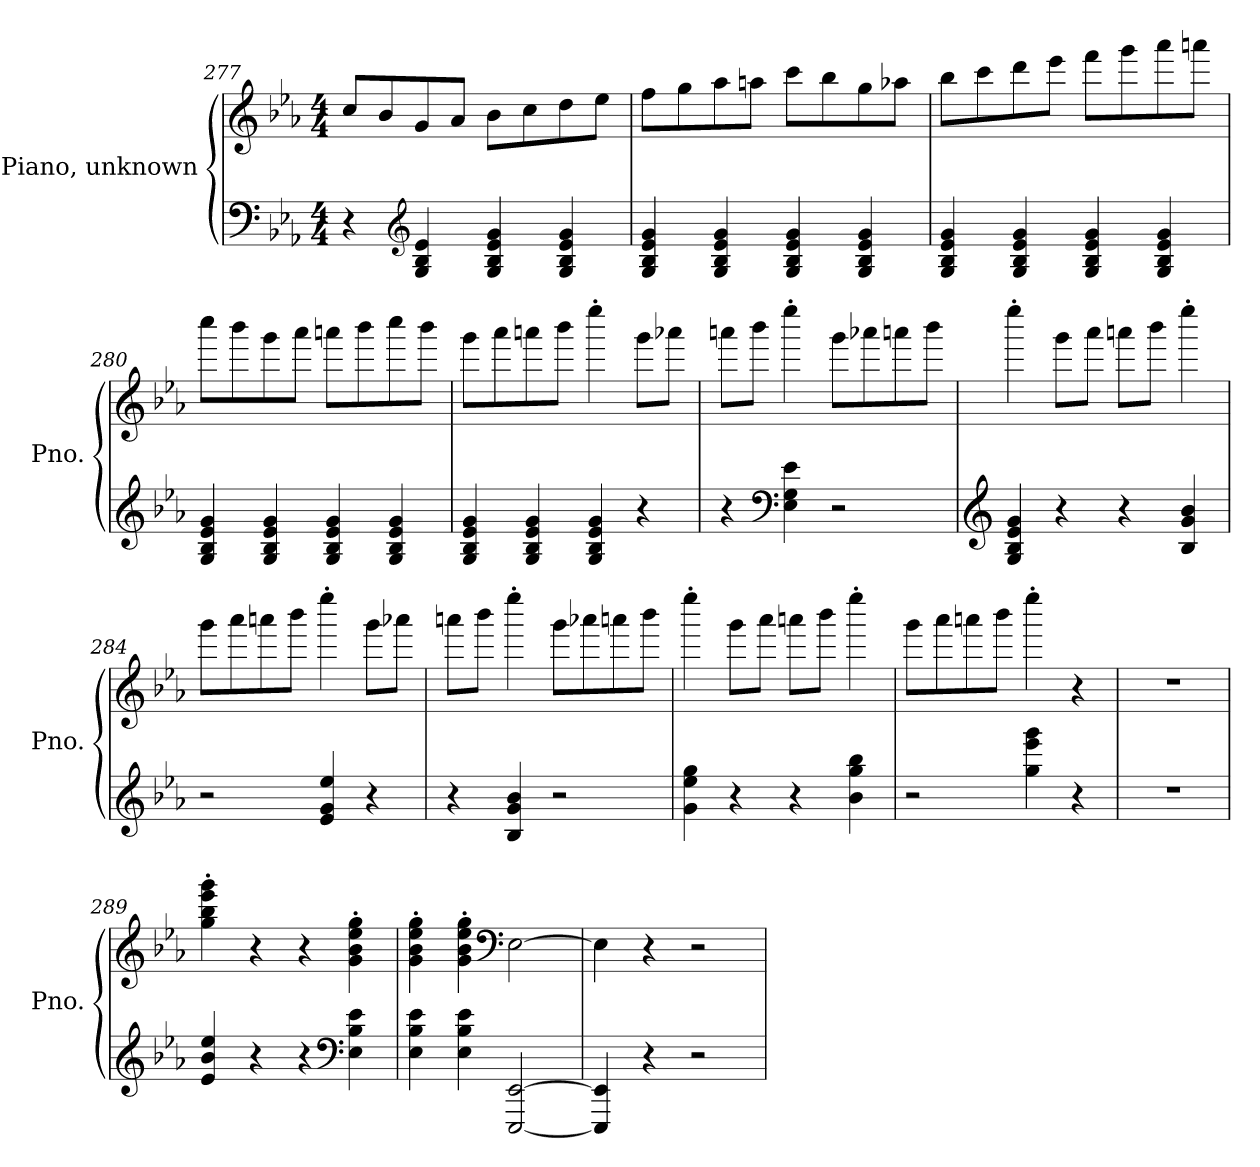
**kern	**kern
*part1	*part1
*staff2	*staff1
*I"Piano, unknown	*
*I'Pno.	*
*clefF4	*clefG2
*k[b-e-a-]	*k[b-e-a-]
*M4/4	*M4/4
=277	=277
4r	8cc/L
.	8b-/
*clefG2	*
4G/ 4B-/ 4e-/	8g/
.	8a-/J
4G/ 4B-/ 4e-/ 4g/	8b-\L
.	8cc\
4G/ 4B-/ 4e-/ 4g/	8dd\
.	8ee-\J
=278	=278
4G/ 4B-/ 4e-/ 4g/	8ff\L
.	8gg\
4G/ 4B-/ 4e-/ 4g/	8aa-\
.	8aan\J
4G/ 4B-/ 4e-/ 4g/	8ccc\L
.	8bb-\
4G/ 4B-/ 4e-/ 4g/	8gg\
.	8aa-X\J
=279	=279
4G/ 4B-/ 4e-/ 4g/	8bb-\L
.	8ccc\
4G/ 4B-/ 4e-/ 4g/	8ddd\
.	8eee-\J
4G/ 4B-/ 4e-/ 4g/	8fff\L
.	8ggg\
4G/ 4B-/ 4e-/ 4g/	8aaa-\
.	8aaan\J
!!LO:LB:g=z
=280	=280
4G/ 4B-/ 4e-/ 4g/	8cccc\L
.	8bbb-\
4G/ 4B-/ 4e-/ 4g/	8ggg\
.	8aaa-\J
4G/ 4B-/ 4e-/ 4g/	8aaan\L
.	8bbb-\
4G/ 4B-/ 4e-/ 4g/	8cccc\
.	8bbb-\J
=281	=281
4G/ 4B-/ 4e-/ 4g/	8ggg\L
.	8aaa-\
4G/ 4B-/ 4e-/ 4g/	8aaan\
.	8bbb-\J
4G/ 4B-/ 4e-/ 4g/	4eeee-'\
4r	8ggg\L
.	8aaa-X\J
=282	=282
4r	8aaan\L
.	8bbb-\J
*clefF4	*
4E-\ 4G\ 4e-\	4eeee-'\
2r	8ggg\L
.	8aaa-X\
.	8aaan\
.	8bbb-\J
!!LO:PB:g=z
=283	=283
*clefG2	*
4G/ 4B-/ 4e-/ 4g/	4eeee-'\
4r	8ggg\L
.	8aaa-\J
4r	8aaan\L
.	8bbb-\J
4B-/ 4g/ 4b-/	4eeee-'\
=284	=284
2r	8ggg\L
.	8aaa-\
.	8aaan\
.	8bbb-\J
4e-/ 4g/ 4ee-/	4eeee-'\
4r	8ggg\L
.	8aaa-X\J
=285	=285
4r	8aaan\L
.	8bbb-\J
4B-/ 4g/ 4b-/	4eeee-'\
2r	8ggg\L
.	8aaa-X\
.	8aaan\
.	8bbb-\J
=286	=286
4g\ 4ee-\ 4gg\	4eeee-'\
4r	8ggg\L
.	8aaa-\J
4r	8aaan\L
.	8bbb-\J
4b-\ 4gg\ 4bb-\	4eeee-'\
!!LO:LB:g=z
=287	=287
2r	8ggg\L
.	8aaa-\
.	8aaan\
.	8bbb-\J
4gg\ 4eee-\ 4ggg\	4eeee-'\
4r	4r
=288	=288
1r	1r
=289	=289
4e-/ 4b-/ 4ee-/	4gg\' 4bb-\' 4eee-\' 4ggg\'
4r	4r
4r	4r
*clefF4	*
4E-\ 4B-\ 4e-\	4g\' 4b-\' 4ee-\' 4gg\'
=290	=290
4E-\ 4B-\ 4e-\	4g\' 4b-\' 4ee-\' 4gg\'
4E-\ 4B-\ 4e-\	4g\' 4b-\' 4ee-\' 4gg\'
*	*clefF4
[2EEE-/ [2EE-/	[2E-\
=291	=291
4EEE-/] 4EE-/]	4E-\]
4r	4r
2r	2r
=	=
*-	*-
